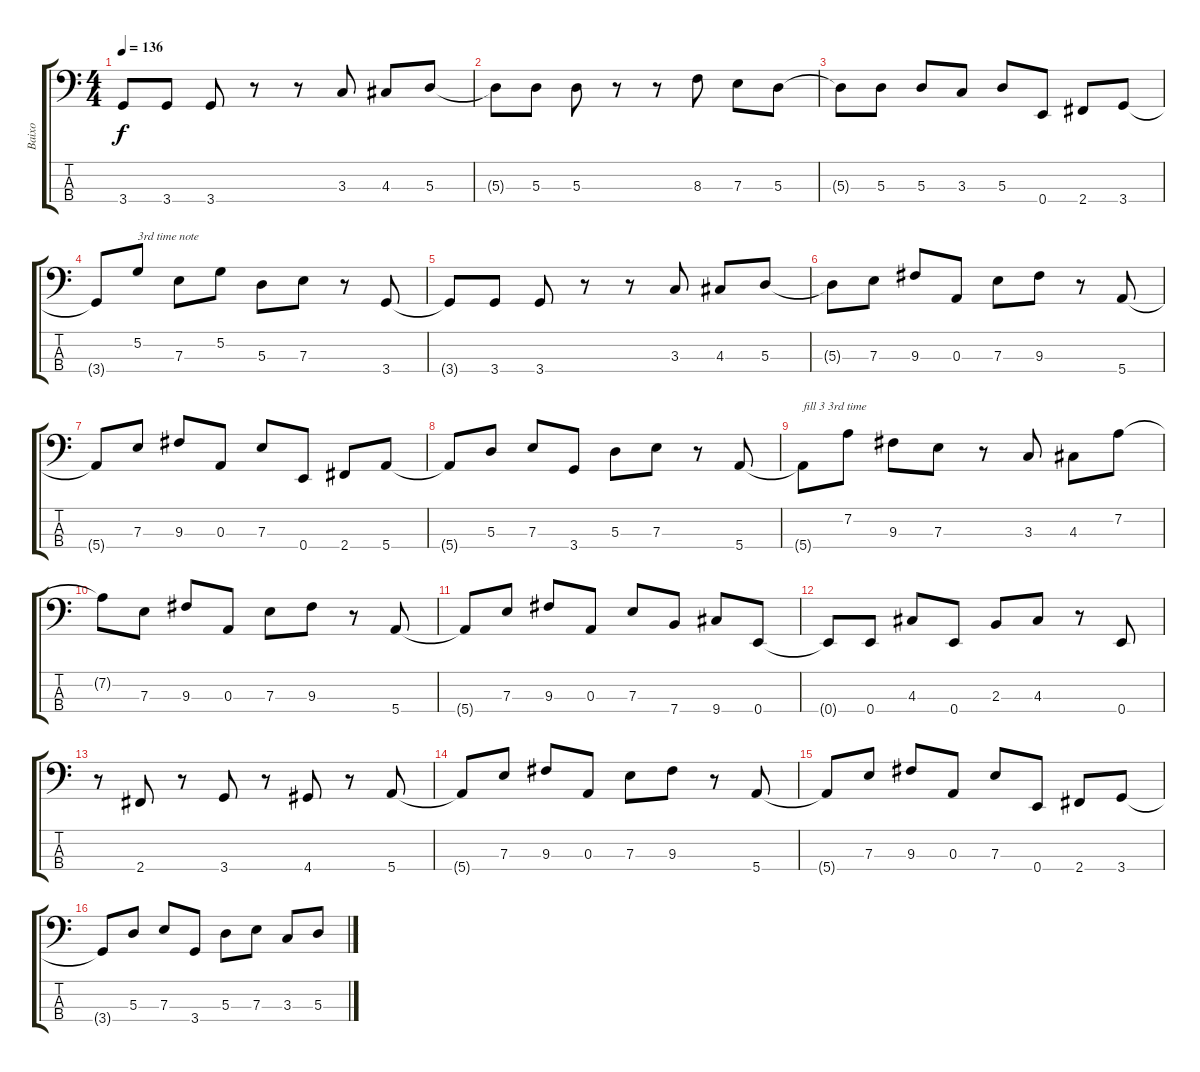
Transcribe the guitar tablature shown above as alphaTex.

\track ("Baixo" "Baixo") {instrument electricbasspick}
\staff {score tabs}
\tuning (G2 D2 A1 E1) {hide}
\ts (4 4)
\tempo 136
\clef f4
\ks c
3.4{t}.8{dy f} 3.4.8 3.4.8 r.8 r.8 3.3.8 4.3.8 5.3.8 |
5.3{t}.8 5.3.8 5.3.8 r.8 r.8 8.3.8 7.3.8 5.3.8 |
5.3{t}.8 5.3.8 5.3.8 3.3.8 5.3.8 0.4.8 2.4.8 3.4.8 |
3.4{t}.8 5.2.8{txt "3rd time note"} 7.3.8 5.2.8 5.3.8 7.3.8 r.8 3.4.8 |
3.4{t}.8 3.4.8 3.4.8 r.8 r.8 3.3.8 4.3.8 5.3.8 |
5.3{t}.8 7.3.8 9.3.8 0.3.8 7.3.8 9.3.8 r.8 5.4.8 |
5.4{t}.8 7.3.8 9.3.8 0.3.8 7.3.8 0.4.8 2.4.8 5.4.8 |
5.4{t}.8 5.3.8 7.3.8 3.4.8 5.3.8 7.3.8 r.8 5.4.8 |
5.4{t}.8{txt "fill 3 3rd time"} 7.2.8 9.3.8 7.3.8 r.8 3.3.8 4.3.8 7.2.8 |
7.2{t}.8 7.3.8 9.3.8 0.3.8 7.3.8 9.3.8 r.8 5.4.8 |
5.4{t}.8 7.3.8 9.3.8 0.3.8 7.3.8 7.4.8 9.4.8 0.4.8 |
0.4{t}.8 0.4.8 4.3.8 0.4.8 2.3.8 4.3.8 r.8 0.4.8 |
r.8 2.4.8 r.8 3.4.8 r.8 4.4.8 r.8 5.4.8 |
5.4{t}.8 7.3.8 9.3.8 0.3.8 7.3.8 9.3.8 r.8 5.4.8 |
5.4{t}.8 7.3.8 9.3.8 0.3.8 7.3.8 0.4.8 2.4.8 3.4.8 |
3.4{t}.8 5.3.8 7.3.8 3.4.8 5.3.8 7.3.8 3.3.8 5.3.8
